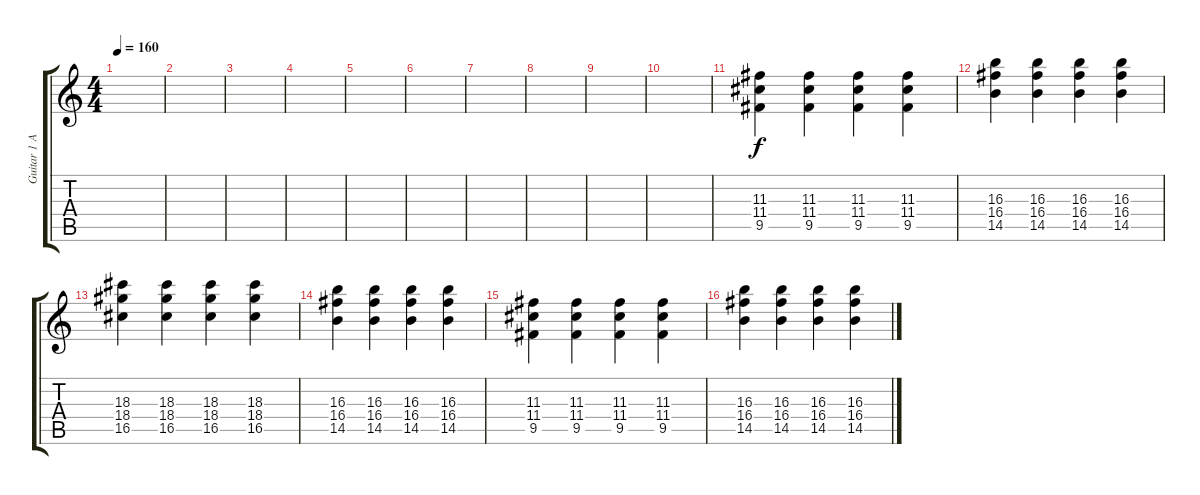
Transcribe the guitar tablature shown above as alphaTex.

\track ("Guitar 1 Acoustic" "Guitar 1 A") {instrument acousticguitarsteel}
\staff {score tabs}
\tuning (E4 B3 G3 D3 A2 E2) {hide}
\ts (4 4)
\tempo 160
\clef g2
\ks c
|
|
|
|
|
|
|
|
|
|
(11.3 11.4 9.5).4{instrument acousticguitarsteel} (11.3 11.4 9.5).4 (11.3 11.4 9.5).4 (11.3 11.4 9.5).4 |
(16.3 16.4 14.5).4 (16.3 16.4 14.5).4 (16.3 16.4 14.5).4 (16.3 16.4 14.5).4 |
(18.3 18.4 16.5).4 (18.3 18.4 16.5).4 (18.3 18.4 16.5).4 (18.3 18.4 16.5).4 |
(16.3 16.4 14.5).4 (16.3 16.4 14.5).4 (16.3 16.4 14.5).4 (16.3 16.4 14.5).4 |
(11.3 11.4 9.5).4 (11.3 11.4 9.5).4 (11.3 11.4 9.5).4 (11.3 11.4 9.5).4 |
(16.3 16.4 14.5).4 (16.3 16.4 14.5).4 (16.3 16.4 14.5).4 (16.3 16.4 14.5).4
